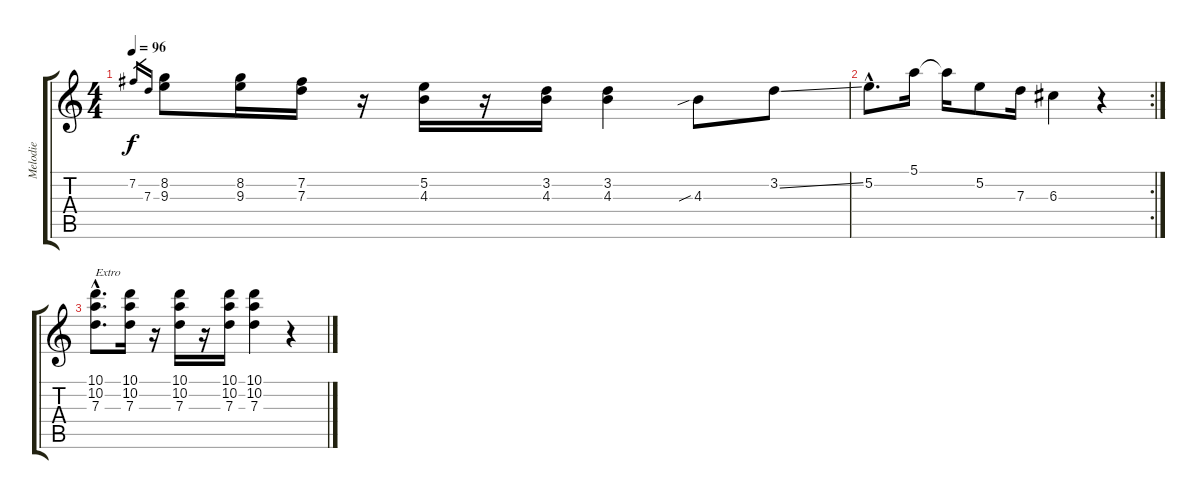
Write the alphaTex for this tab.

\track ("Melodie" "Melodie") {instrument acousticguitarnylon}
\staff {score tabs}
\tuning (E4 B3 G3 D3 A2 E2) {hide}
\ts (4 4)
\tempo 96
\clef g2
\ks c
7.2.16{gr dy f} 7.3.16{gr} (8.2 9.3).8 (8.2 9.3).16 (7.2 7.3).16 r.16 (5.2 4.3).16 r.16 (3.2 4.3).16 (3.2 4.3).4 4.3{sib}.8 3.2{ss}.8 |
\rc 2
5.2{hac}.8{d} 5.1.16 5.1{t}.16 5.2.8 7.3.16 6.3.4 r.4 |
(10.1{hac} 10.2{hac} 7.3{hac}).8{d txt "Extro"} (10.1 10.2 7.3).16 r.16 (10.1 10.2 7.3).16 r.16 (10.1 10.2 7.3).16 (10.1 10.2 7.3).4 r.4
